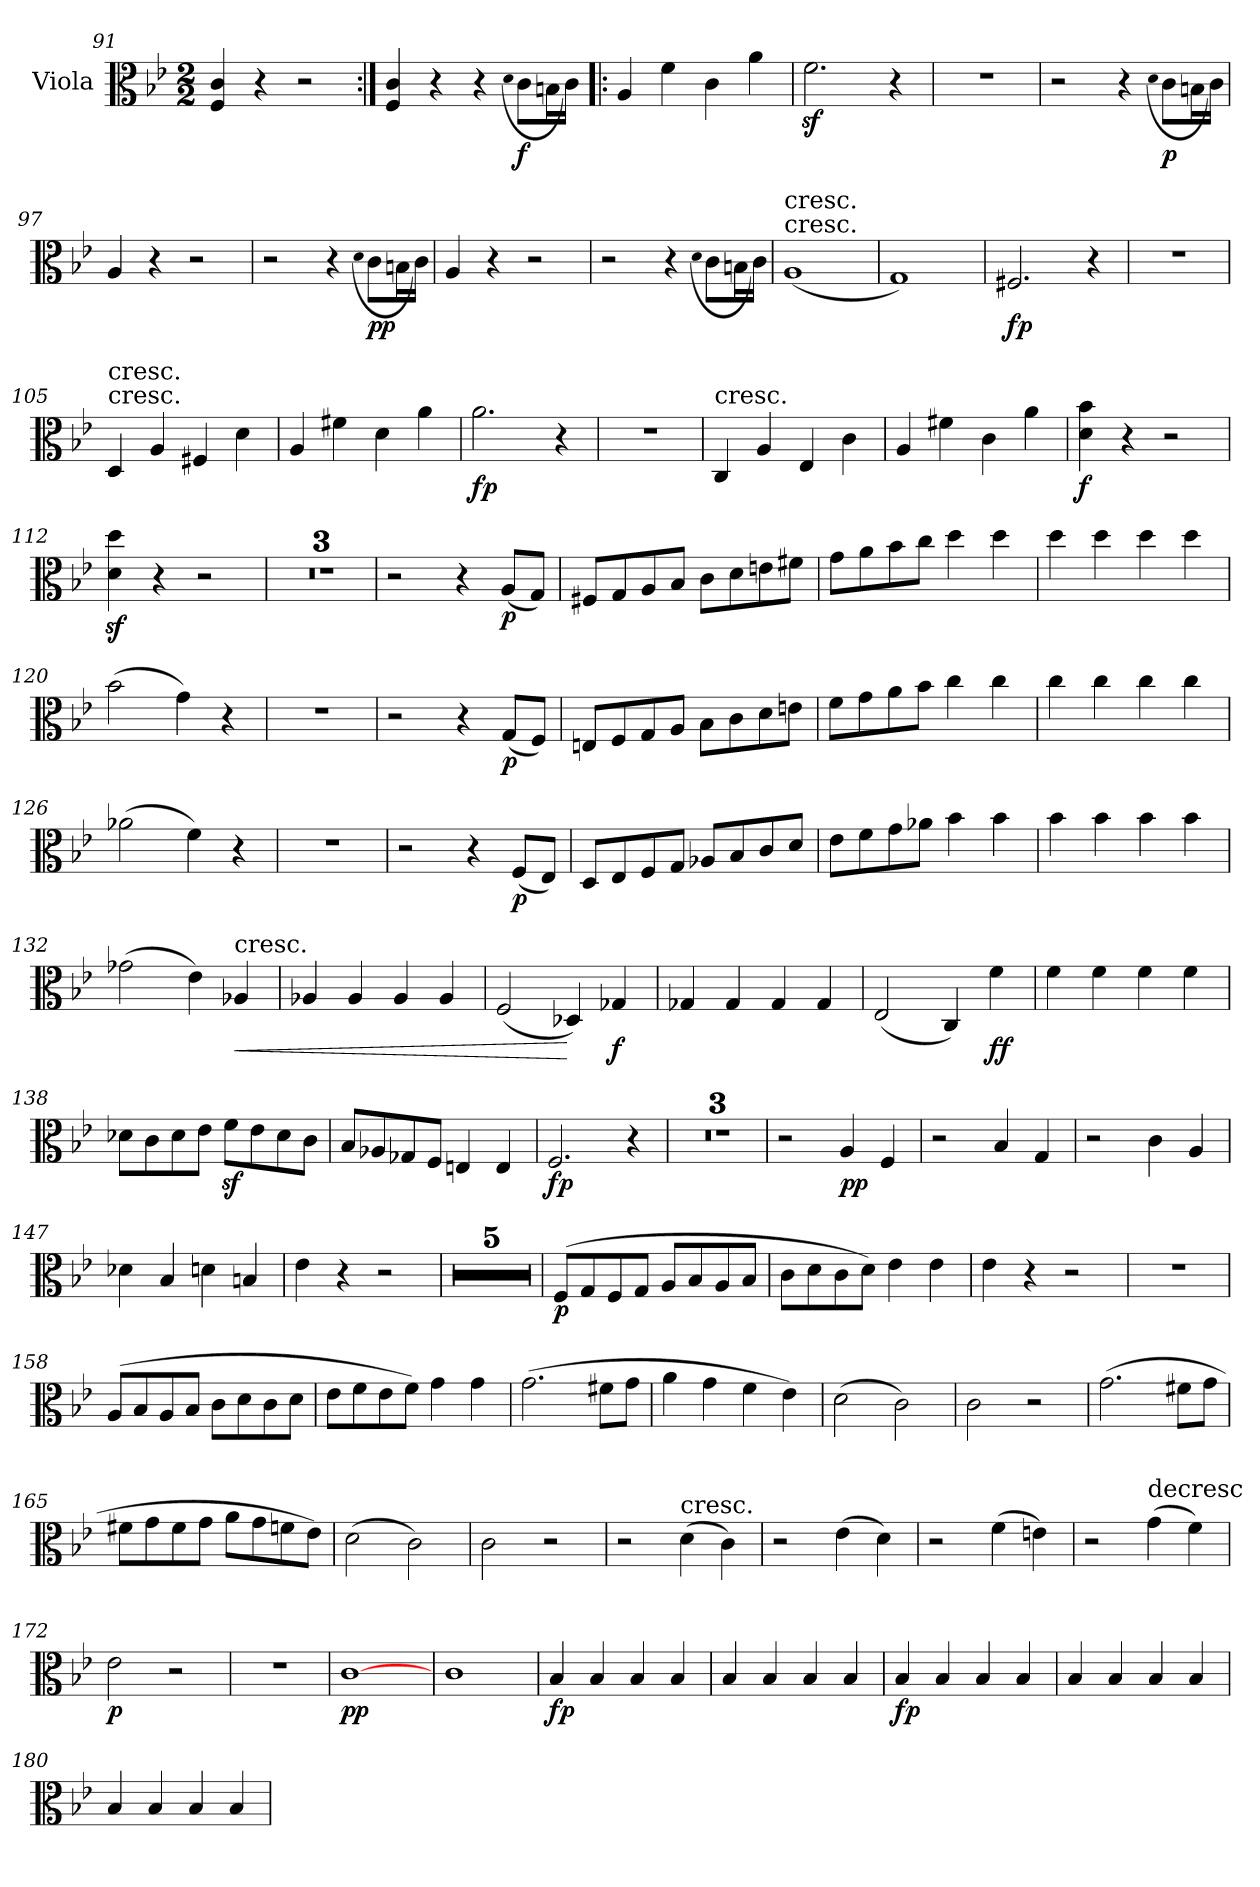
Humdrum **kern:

**kern	**dynam
*part1	*part1
*staff1	*staff1
*I"Viola	*
*I'Vla	*
*clefC3	*
*k[b-e-]	*
*B-:	*
*M2/2	*
=91	=91
4F 4c	.
4r	.
2r	.
=92:|!	=92:|!
4F 4c	.
4r	.
4r	.
(qqd	.
8c\L	f
16Bn\L	.
16c\JJ)	.
=93!|:	=93!|:
4A	.
4f	.
4c	.
4a	.
=94	=94
2.fz	.
4r	.
=95	=95
1r	.
=96	=96
2r	.
4r	.
(qqd	.
8c\L	p
16Bn\L	.
16c\JJ)	.
=97	=97
4A	.
4r	.
2r	.
=98	=98
2r	.
4r	.
(qqd	.
8c\L	pp
16Bn\L	.
16c\JJ)	.
=99	=99
4A	.
4r	.
2r	.
=100	=100
2r	.
4r	.
(qqd	.
8c\L	.
16Bn\L	.
16c\JJ)	.
=101	=101
!LO:TX:t=cresc.	!
!LO:TX:a:t=cresc.	!
(1A	.
=102	=102
1G)	.
=103	=103
2.F#X	fp
4r	.
=104	=104
1r	.
=105	=105
!LO:TX:t=cresc.	!
!LO:TX:a:t=cresc.	!
4D	.
4A	.
4F#X	.
4d	.
=106	=106
4A	.
4f#X	.
4d	.
4a	.
=107	=107
2.a	fp
4r	.
=108	=108
1r	.
=109	=109
!LO:TX:a:t=cresc.	!
4C	.
4A	.
4E-	.
4c	.
=110	=110
4A	.
4f#X	.
4c	.
4a	.
=111	=111
4d 4b-	f
4r	.
2r	.
=112	=112
4dz 4ddz	.
4r	.
2r	.
=113	=113
1r	.
=114	=114
1r	.
=115	=115
1r	.
=116	=116
2r	.
4r	.
(8A/L	p
8G/J)	.
=117	=117
8F#X/L	.
8G/	.
8A/	.
8B-/J	.
8c\L	.
8d\	.
8en\	.
8f#X\J	.
=118	=118
8g\L	.
8a\	.
8b-\	.
8cc\J	.
4dd	.
4dd	.
=119	=119
4dd	.
4dd	.
4dd	.
4dd	.
=120	=120
(2b-	.
4g)	.
4r	.
=121	=121
1r	.
=122	=122
2r	.
4r	.
(8G/L	p
8F/J)	.
=123	=123
8En/L	.
8F/	.
8G/	.
8A/J	.
8B-\L	.
8c\	.
8d\	.
8en\J	.
=124	=124
8f\L	.
8g\	.
8a\	.
8b-\J	.
4cc	.
4cc	.
=125	=125
4cc	.
4cc	.
4cc	.
4cc	.
=126	=126
(2a-X	.
4f)	.
4r	.
=127	=127
1r	.
=128	=128
2r	.
4r	.
(8F/L	p
8E-/J)	.
=129	=129
8D/L	.
8E-/	.
8F/	.
8G/J	.
8A-X/L	.
8B-/	.
8c/	.
8d/J	.
=130	=130
8e-\L	.
8f\	.
8g\	.
8a-X\J	.
4b-	.
4b-	.
=131	=131
4b-	.
4b-	.
4b-	.
4b-	.
=132	=132
(2g-X	.
4e-)	.
!LO:TX:a:t=cresc.	!
!	!LO:HP:b
4A-X	<
=133	=133
4A-X	.
4A-	.
4A-	.
4A-	.
=134	=134
(2F	.
4D-X)	[
4G-X	f
=135	=135
4G-X	.
4G-	.
4G-	.
4G-	.
=136	=136
(2E-	.
4C)	.
4f	ff
=137	=137
4f	.
4f	.
4f	.
4f	.
=138	=138
8d-X\L	.
8c\	.
8d-\	.
8e-\J	.
8fz\L	.
8e-\	.
8d-\	.
8c\J	.
=139	=139
8B-/L	.
8A-X/	.
8G-X/	.
8F/J	.
4En	.
4E	.
=140	=140
2.F	fp
4r	.
=141	=141
1r	.
=142	=142
1r	.
=143	=143
1r	.
=144	=144
2r	.
4A	pp
4F	.
=145	=145
2r	.
4B-	.
4G	.
=146	=146
2r	.
4c	.
4A	.
=147	=147
4d-X	.
4B-	.
4dn	.
4Bn	.
=148	=148
4e-	.
4r	.
2r	.
=149	=149
1r	.
=150	=150
1r	.
=151	=151
1r	.
=152	=152
1r	.
=153	=153
1r	.
=154	=154
(8F/L	p
8G/	.
8F/	.
8G/J	.
8A/L	.
8B-/	.
8A/	.
8B-/J	.
=155	=155
8c\L	.
8d\	.
8c\	.
8d\J)	.
4e-	.
4e-	.
=156	=156
4e-	.
4r	.
2r	.
=157	=157
1r	.
=158	=158
(8A/L	.
8B-/	.
8A/	.
8B-/J	.
8c\L	.
8d\	.
8c\	.
8d\J	.
=159	=159
8e-\L	.
8f\	.
8e-\	.
8f\J)	.
4g	.
4g	.
=160	=160
(2.g	.
8f#X\L	.
8g\J	.
=161	=161
4a	.
4g	.
4f	.
4e-)	.
=162	=162
(2d	.
2c)	.
=163	=163
2c	.
2r	.
=164	=164
(2.g	.
8f#X\L	.
8g\J	.
=165	=165
8f#X\L	.
8g\	.
8f#\	.
8g\J	.
8a\L	.
8g\	.
8fn\	.
8e-\J)	.
=166	=166
(2d	.
2c)	.
=167	=167
2c	.
2r	.
=168	=168
2r	.
!LO:TX:a:t=cresc.	!
(4d	.
4c)	.
=169	=169
2r	.
(4e-	.
4d)	.
=170	=170
2r	.
(4f	.
4en)	.
=171	=171
2r	.
!LO:TX:a:t=decresc	!
(4g	.
4f)	.
=172	=172
2e-	p
2r	.
=173	=173
1r	.
=174	=174
[1c	pp
=175	=175
1c	.
=176	=176
4B-	fp
4B-	.
4B-	.
4B-	.
=177	=177
4B-	.
4B-	.
4B-	.
4B-	.
=178	=178
4B-	fp
4B-	.
4B-	.
4B-	.
=179	=179
4B-	.
4B-	.
4B-	.
4B-	.
=180	=180
4B-	.
4B-	.
4B-	.
4B-	.
=	=
*-	*-
